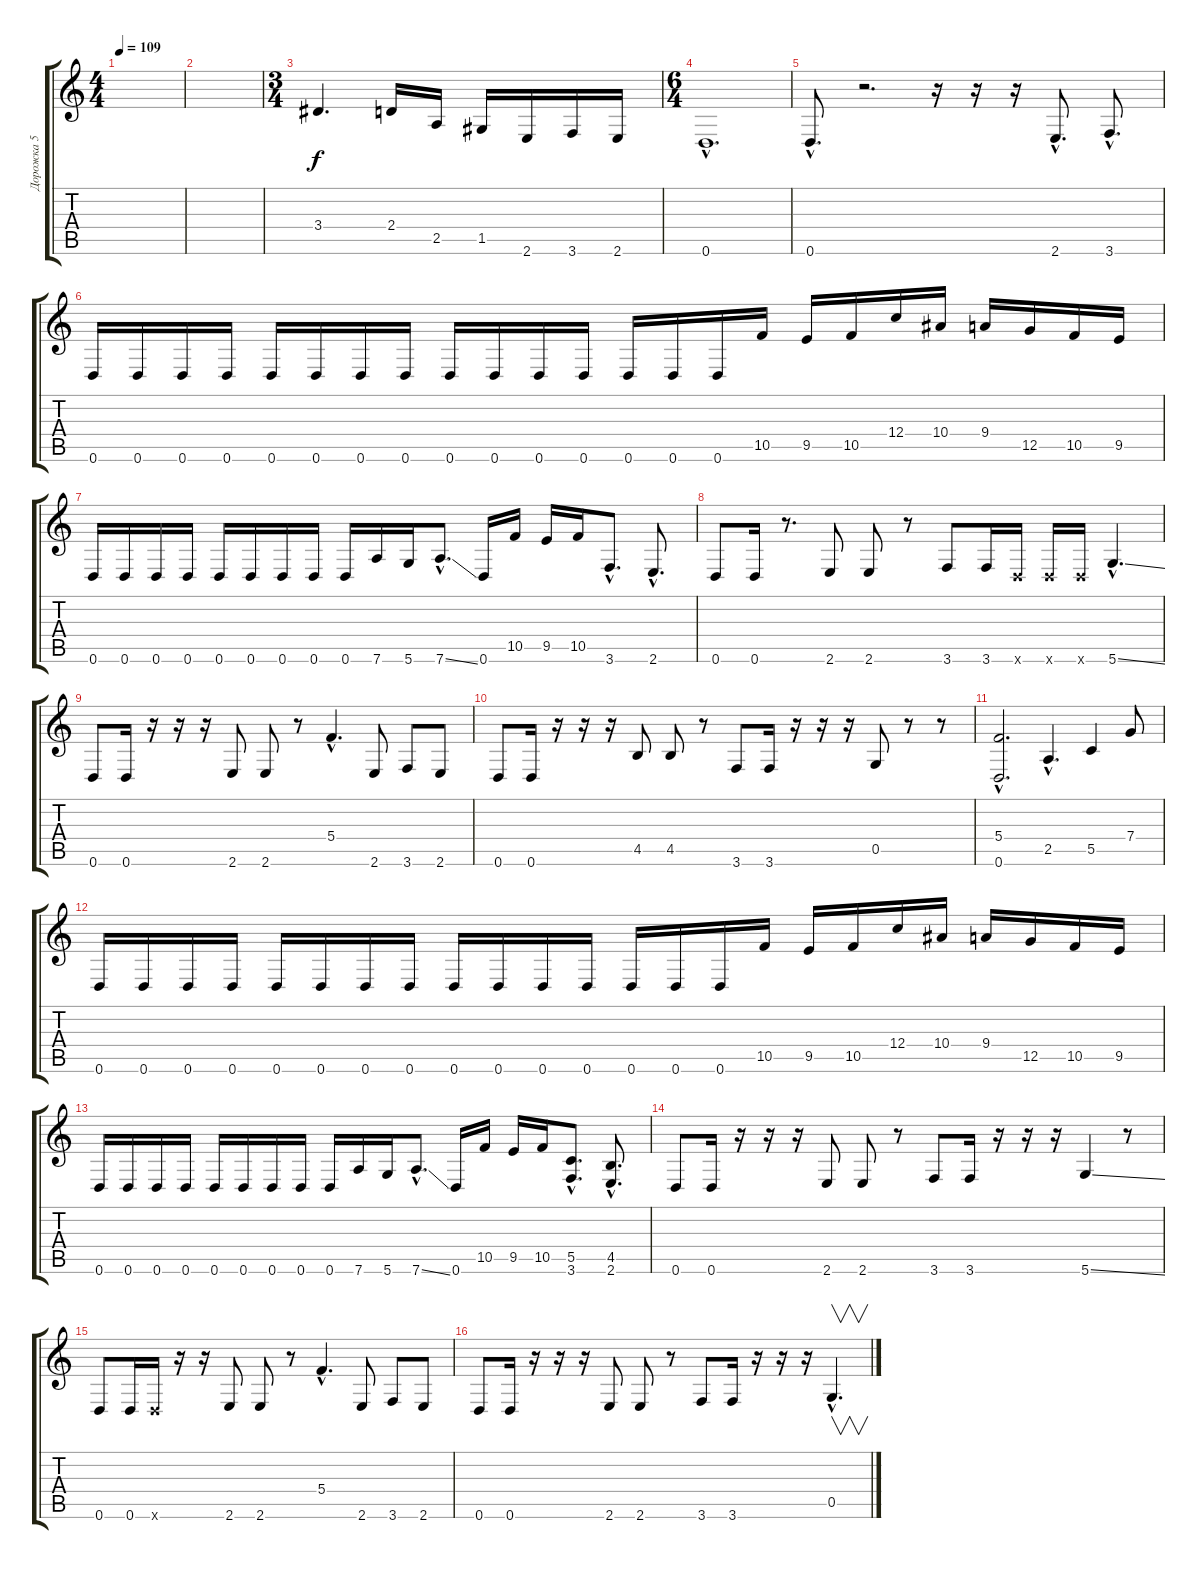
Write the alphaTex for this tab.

\track ("Дорожка 5" "Дорожка 5") {instrument electricbasspick}
\staff {score tabs}
\tuning (D4 A3 F3 C3 G2 D2) {hide}
\ts (4 4)
\tempo 109
\clef g2
\ks c
|
|
\ts (3 4)
3.4.4{d} 2.4.16 2.5.16 1.5.16 2.6.16 3.6.16 2.6.16 |
\ts (6 4)
0.6{hac}.1{d} |
0.6{hac}.8{d} r.2{d} r.16 r.16 r.16 2.6{hac}.8{d} 3.6{hac}.8{d} |
0.6.16 0.6.16 0.6.16 0.6.16 0.6.16 0.6.16 0.6.16 0.6.16 0.6.16 0.6.16 0.6.16 0.6.16 0.6.16 0.6.16 0.6.16 10.5.16 9.5.16 10.5.16 12.4.16 10.4.16 9.4.16 12.5.16 10.5.16 9.5.16 |
0.6.16 0.6.16 0.6.16 0.6.16 0.6.16 0.6.16 0.6.16 0.6.16 0.6.16 7.6.16 5.6.16 7.6{ss hac}.8{d} 0.6.16 10.5.16 9.5.16 10.5.16 3.6{hac}.8{d} 2.6{hac}.8{d} |
0.6.8 0.6.16 r.8{d} 2.6.8 2.6.8 r.8 3.6.8 3.6.16 0.6{x}.16 0.6{x}.16 0.6{x}.16 5.6{ss hac}.4{d} |
0.6.8 0.6.16 r.16 r.16 r.16 2.6.8 2.6.8 r.8 5.4{hac}.4{d} 2.6.8 3.6.8 2.6.8 |
0.6.8 0.6.16 r.16 r.16 r.16 4.5.8 4.5.8 r.8 3.6.8 3.6.16 r.16 r.16 r.16 0.5.8 r.8 r.8 |
(5.4{hac} 0.6{hac}).2{d} 2.5{hac}.4{d} 5.5.4 7.4.8 |
0.6.16 0.6.16 0.6.16 0.6.16 0.6.16 0.6.16 0.6.16 0.6.16 0.6.16 0.6.16 0.6.16 0.6.16 0.6.16 0.6.16 0.6.16 10.5.16 9.5.16 10.5.16 12.4.16 10.4.16 9.4.16 12.5.16 10.5.16 9.5.16 |
0.6.16 0.6.16 0.6.16 0.6.16 0.6.16 0.6.16 0.6.16 0.6.16 0.6.16 7.6.16 5.6.16 7.6{ss hac}.8{d} 0.6.16 10.5.16 9.5.16 10.5.16 (5.5{hac} 3.6{hac}).8{d} (4.5{hac} 2.6{hac}).8{d} |
0.6.8 0.6.16 r.16 r.16 r.16 2.6.8 2.6.8 r.8 3.6.8 3.6.16 r.16 r.16 r.16 5.6{ss}.4 r.8 |
0.6.8 0.6.16 0.6{x}.16 r.16 r.16 2.6.8 2.6.8 r.8 5.4{hac}.4{d} 2.6.8 3.6.8 2.6.8 |
0.6.8 0.6.16 r.16 r.16 r.16 2.6.8 2.6.8 r.8 3.6.8 3.6.16 r.16 r.16 r.16 0.5{hac}.4{v d}
